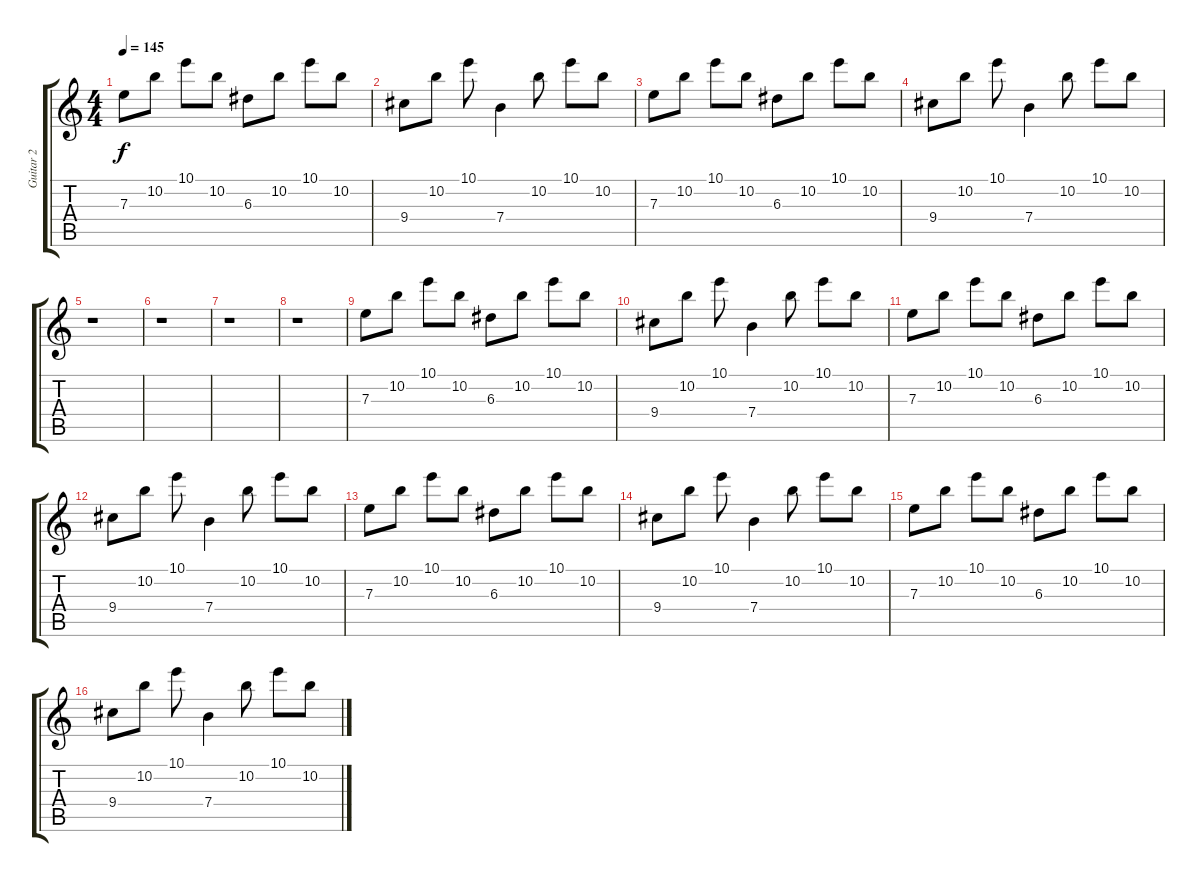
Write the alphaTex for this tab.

\track ("Guitar 2" "Guitar 2") {instrument distortionguitar}
\staff {score tabs}
\tuning (Gb4 Db4 A3 E3 B2 E2) {hide}
\ts (4 4)
\tempo 145
\clef g2
\ks c
7.3.8{dy f} 10.2.8 10.1.8 10.2.8 6.3.8 10.2.8 10.1.8 10.2.8 |
9.4.8 10.2.8 10.1.8 7.4.4 10.2.8 10.1.8 10.2.8 |
7.3.8 10.2.8 10.1.8 10.2.8 6.3.8 10.2.8 10.1.8 10.2.8 |
9.4.8 10.2.8 10.1.8 7.4.4 10.2.8 10.1.8 10.2.8 |
r.1 |
r.1 |
r.1 |
r.1 |
7.3.8 10.2.8 10.1.8 10.2.8 6.3.8 10.2.8 10.1.8 10.2.8 |
9.4.8 10.2.8 10.1.8 7.4.4 10.2.8 10.1.8 10.2.8 |
7.3.8 10.2.8 10.1.8 10.2.8 6.3.8 10.2.8 10.1.8 10.2.8 |
9.4.8 10.2.8 10.1.8 7.4.4 10.2.8 10.1.8 10.2.8 |
7.3.8 10.2.8 10.1.8 10.2.8 6.3.8 10.2.8 10.1.8 10.2.8 |
9.4.8 10.2.8 10.1.8 7.4.4 10.2.8 10.1.8 10.2.8 |
7.3.8 10.2.8 10.1.8 10.2.8 6.3.8 10.2.8 10.1.8 10.2.8 |
9.4.8 10.2.8 10.1.8 7.4.4 10.2.8 10.1.8 10.2.8
